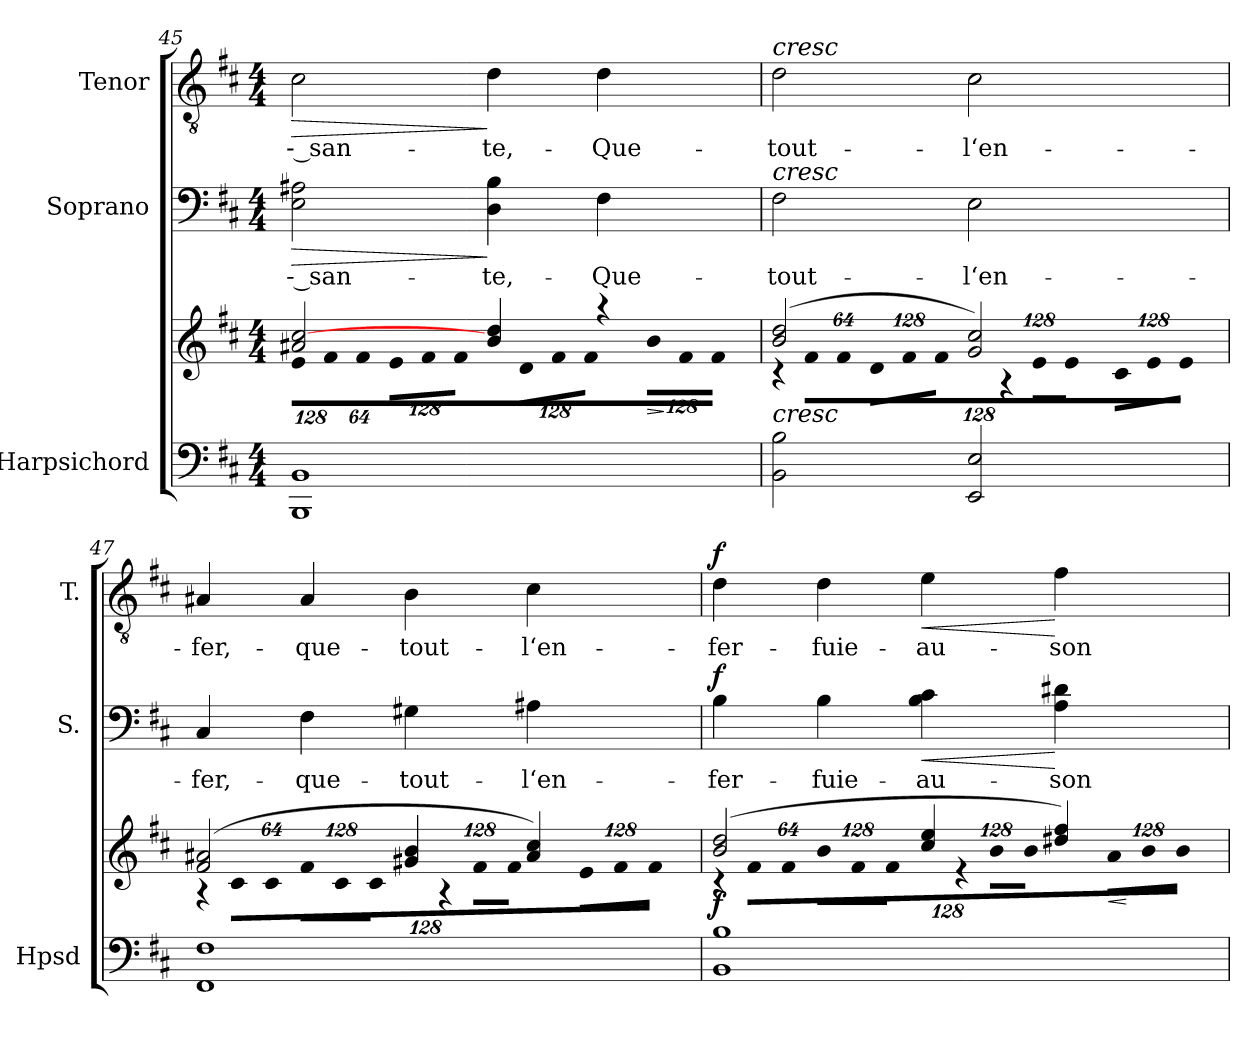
**kern	**kern	**dynam	**kern	**text	**dynam	**kern	**text	**dynam
*part3	*part3	*part3	*part2	*part2	*part2	*part1	*part1	*part1
*staff4	*staff3	*staff3/4	*staff2	*staff2	*staff2	*staff1	*staff1	*staff1
*I"Harpsichord	*	*	*I"Soprano	*	*	*I"Tenor	*	*
*I'Hpsd	*	*	*I'S.	*	*	*I'T.	*	*
!!LO:LB:g=z
*clefF4	*clefG2	*	*clefF4	*	*	*clefGv2	*	*
*	*	*	*	*	*	*ITrd7c12	*	*
*k[f#c#]	*k[f#c#]	*	*k[f#c#]	*	*	*k[f#c#]	*	*
*D:	*D:	*	*D:	*	*	*D:	*	*
*M4/4	*M4/4	*	*M4/4	*	*	*M4/4	*	*
=45	=45	=45	=45	=45	=45	=45	=45	=45
*	*^	*	*	*	*	*	*	*
*	*	*Xbrackettup	*	*	*	*	*	*	*
!	!	!LO:N:vis=8	!	!	!	!	!	!	!
!	!	!	!	!	!LO:LY:b:color=#000000	!LO:HP:b	!	!	!
!	!	!	!	!	!	!	!	!LO:LY:b:color=#000000	!LO:HP:b
1BBBi 1BBi	2a#Xi/ [2cc#i	1024%85ei\L	.	2Ei\ 2A#Xi	-- san-	>	2C#i\	-- san-	>
!	!	!LO:N:vis=8	!	!	!	!	!	!	!
.	.	1024%85f#i\	.	.	.	.	.	.	.
!	!	!LO:N:vis=8	!	!	!	!	!	!	!
.	.	512%43f#i\J	.	.	.	.	.	.	.
!	!	!LO:N:vis=8	!	!	!	!	!	!	!
.	.	1024%85ei\L	.	.	.	.	.	.	.
!	!	!LO:N:vis=8	!	!	!	!	!	!	!
.	.	1024%85f#i\	.	.	.	.	.	.	.
!	!	!LO:N:vis=8	!	!	!	!	!	!	!
.	.	512%43f#i\J	.	.	.	.	.	.	.
!	!	!LO:N:vis=8	!	!	!	!	!	!	!
!	!	!	!	!	!LO:LY:b:color=#000000	!	!	!	!
!	!	!	!	!	!	!	!	!LO:LY:b:color=#000000	!
.	4bi/ 4ddi	1024%85di\L	.	4Di\ 4Bi	-te,-	]	4Di\	-te,-	]
!	!	!LO:N:vis=8	!	!	!	!	!	!	!
.	.	1024%85f#i\	.	.	.	.	.	.	.
!	!	!LO:N:vis=8	!	!	!	!	!	!	!
.	.	512%43f#i\J	.	.	.	.	.	.	.
!	!	!LO:N:vis=8	!	!	!	!	!	!	!
!	!	!	!	!	!LO:LY:b:color=#000000	!	!	!	!
!	!	!	!	!	!	!	!	!LO:LY:b:color=#000000	!
.	4r	1024%85bi\L	.	4F#i\	-Que-	.	4Di\	-Que-	.
!	!	!LO:N:vis=8	!	!	!	!	!	!	!
.	.	1024%85f#i\	.	.	.	.	.	.	.
!	!	!LO:N:vis=8	!LO:HP:b	!	!	!	!	!	!
.	.	512%43f#i\J	>	.	.	.	.	.	.
*	*v	*v	*	*	*	*	*	*	*
.	.	]	.	.	.	.	.	.
=46	=46	=46	=46	=46	=46	=46	=46	=46
*	*^	*	*	*	*	*	*	*
!	!	!LO:N:vis=8	!	!	!	!	!	!	!
!	!	!	!	!	!LO:LY:b:color=#000000	!	!	!	!
!	!	!	!	!	!	!	!LO:TX:a:i:t=cresc	!	!
!	!	!	!	!LO:TX:a:i:t=cresc	!	!	!	!	!
!	!LO:TX:b:i:t=cresc	!	!	!	!	!	!	!	!
!	!	!	!	!	!	!	!	!LO:LY:b:color=#000000	!
2BBi\ 2Bi	(2bi/ 2ddi	1024%85r	.	2F#i\	-tout-	.	2Di\	-tout-	.
!	!	!LO:N:vis=8	!	!	!	!	!	!	!
.	.	1024%85f#i\L	.	.	.	.	.	.	.
!	!	!LO:N:vis=8	!	!	!	!	!	!	!
.	.	512%43f#i\J	.	.	.	.	.	.	.
!	!	!LO:N:vis=8	!	!	!	!	!	!	!
.	.	1024%85di\L	.	.	.	.	.	.	.
!	!	!LO:N:vis=8	!	!	!	!	!	!	!
.	.	1024%85f#i\	.	.	.	.	.	.	.
!	!	!LO:N:vis=8	!	!	!	!	!	!	!
.	.	512%43f#i\J	.	.	.	.	.	.	.
!	!	!LO:N:vis=8	!	!	!	!	!	!	!
!	!	!	!	!	!LO:LY:b:color=#000000	!	!	!	!
!	!	!	!	!	!	!	!	!LO:LY:b:color=#000000	!
2EEi/ 2Ei	2gi/ 2cc#i)	1024%85r	.	2Ei\	-l‘en-	.	2C#i\	-l‘en-	.
!	!	!LO:N:vis=8	!	!	!	!	!	!	!
.	.	1024%85ei\L	.	.	.	.	.	.	.
!	!	!LO:N:vis=8	!	!	!	!	!	!	!
.	.	512%43ei\J	.	.	.	.	.	.	.
!	!	!LO:N:vis=8	!	!	!	!	!	!	!
.	.	1024%85c#i\L	.	.	.	.	.	.	.
!	!	!LO:N:vis=8	!	!	!	!	!	!	!
.	.	1024%85ei\	.	.	.	.	.	.	.
!	!	!LO:N:vis=8	!	!	!	!	!	!	!
.	.	512%43ei\J	.	.	.	.	.	.	.
=47	=47	=47	=47	=47	=47	=47	=47	=47	=47
!	!	!LO:N:vis=8	!	!	!	!	!	!	!
!	!	!	!	!	!LO:LY:b:color=#000000	!	!	!	!
!	!	!	!	!	!	!	!	!LO:LY:b:color=#000000	!
1FF#i 1F#i	(2f#i/ 2a#Xi	1024%85r	.	4C#i/	-fer,-	.	4AA#Xi/	-fer,-	.
!	!	!LO:N:vis=8	!	!	!	!	!	!	!
.	.	1024%85c#i\L	.	.	.	.	.	.	.
!	!	!LO:N:vis=8	!	!	!	!	!	!	!
.	.	512%43c#i\J	.	.	.	.	.	.	.
!	!	!LO:N:vis=8	!	!	!	!	!	!	!
!	!	!	!	!	!LO:LY:b:color=#000000	!	!	!	!
!	!	!	!	!	!	!	!	!LO:LY:b:color=#000000	!
.	.	1024%85f#i\L	.	4F#i\	-que-	.	4AA#i/	-que-	.
!	!	!LO:N:vis=8	!	!	!	!	!	!	!
.	.	1024%85c#i\	.	.	.	.	.	.	.
!	!	!LO:N:vis=8	!	!	!	!	!	!	!
.	.	512%43c#i\J	.	.	.	.	.	.	.
!	!	!LO:N:vis=8	!	!	!	!	!	!	!
!	!	!	!	!	!LO:LY:b:color=#000000	!	!	!	!
!	!	!	!	!	!	!	!	!LO:LY:b:color=#000000	!
.	4g#Xi/ 4bi	1024%85r	.	4G#Xi\	-tout-	.	4BBi\	-tout-	.
!	!	!LO:N:vis=8	!	!	!	!	!	!	!
.	.	1024%85f#i\L	.	.	.	.	.	.	.
!	!	!LO:N:vis=8	!	!	!	!	!	!	!
.	.	512%43f#i\J	.	.	.	.	.	.	.
!	!	!LO:N:vis=8	!	!	!	!	!	!	!
!	!	!	!	!	!LO:LY:b:color=#000000	!	!	!	!
!	!	!	!	!	!	!	!	!LO:LY:b:color=#000000	!
.	4a#i/ 4cc#i)	1024%85ei\L	.	4A#Xi\	-l‘en-	.	4C#i\	-l‘en-	.
!	!	!LO:N:vis=8	!	!	!	!	!	!	!
.	.	1024%85f#i\	.	.	.	.	.	.	.
!	!	!LO:N:vis=8	!	!	!	!	!	!	!
.	.	512%43f#i\J	.	.	.	.	.	.	.
=48	=48	=48	=48	=48	=48	=48	=48	=48	=48
!	!	!LO:N:vis=8	!	!	!	!	!	!	!
!	!	!	!	!	!LO:LY:b:color=#000000	!	!	!	!
!	!	!	!	!	!	!	!	!LO:LY:b:color=#000000	!
1BBi 1Bi	(2bi/ 2ddi	1024%85r	f	4Bi\	-fer-	f	4Di\	-fer-	f
!	!	!LO:N:vis=8	!	!	!	!	!	!	!
.	.	1024%85f#i\L	.	.	.	.	.	.	.
!	!	!LO:N:vis=8	!	!	!	!	!	!	!
.	.	512%43f#i\J	.	.	.	.	.	.	.
!	!	!LO:N:vis=8	!	!	!	!	!	!	!
!	!	!	!	!	!LO:LY:b:color=#000000	!	!	!	!
!	!	!	!	!	!	!	!	!LO:LY:b:color=#000000	!
.	.	1024%85bi\L	.	4Bi\	-fuie-	.	4Di\	-fuie-	.
!	!	!LO:N:vis=8	!	!	!	!	!	!	!
.	.	1024%85f#i\	.	.	.	.	.	.	.
!	!	!LO:N:vis=8	!	!	!	!	!	!	!
.	.	512%43f#i\J	.	.	.	.	.	.	.
!	!	!LO:N:vis=8	!	!	!	!	!	!	!
!	!	!	!	!	!LO:LY:b:color=#000000	!LO:HP:b	!	!	!
!	!	!	!	!	!	!	!	!LO:LY:b:color=#000000	!LO:HP:b
.	4cc#i/ 4eei	1024%85r	.	4Bi\ 4c#i	-au-	<	4Ei\	-au-	<
!	!	!LO:N:vis=8	!	!	!	!	!	!	!
.	.	1024%85bi\L	.	.	.	.	.	.	.
!	!	!LO:N:vis=8	!	!	!	!	!	!	!
.	.	512%43bi\J	.	.	.	.	.	.	.
!	!	!LO:N:vis=8	!	!	!	!	!	!	!
!	!	!	!	!	!LO:LY:b:color=#000000	!	!	!	!
!	!	!	!	!	!	!	!	!LO:LY:b:color=#000000	!
.	4dd#Xi/ 4ff#i)	1024%85ai\L	.	4Ai\ 4d#Xi	-son-	[	4F#i\	-son-	[
!	!	!LO:N:vis=8	!	!	!	!	!	!	!
.	.	1024%85bi\	.	.	.	.	.	.	.
!	!	!LO:N:vis=8	!LO:HP:b	!	!	!	!	!	!
.	.	512%43bi\J	<	.	.	.	.	.	.
*	*v	*v	*	*	*	*	*	*	*
.	.	[	.	.	.	.	.	.
=	=	=	=	=	=	=	=	=
*-	*-	*-	*-	*-	*-	*-	*-	*-
